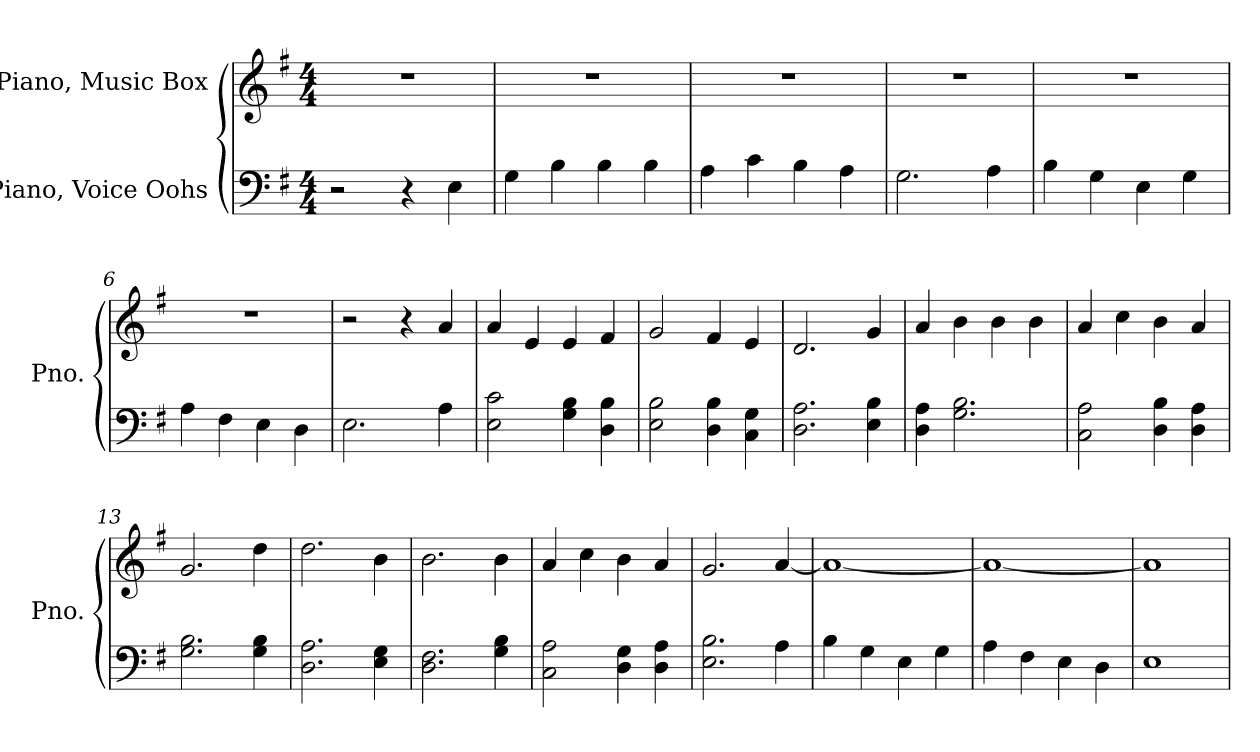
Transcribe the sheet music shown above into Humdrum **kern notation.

**kern	**kern
*part2	*part1
*staff2	*staff1
*I"Piano, Voice Oohs	*I"Piano, Music Box
*I'Pno.	*I'Pno.
*clefF4	*clefG2
*k[f#]	*k[f#]
*M4/4	*M4/4
*MM90	*MM90
=1	=1
2r	1r
4r	.
4E\	.
=2	=2
4G\	1r
4B\	.
4B\	.
4B\	.
=3	=3
4A\	1r
4c\	.
4B\	.
4A\	.
=4	=4
2.G\	1r
4A\	.
=5	=5
4B\	1r
4G\	.
4E\	.
4G\	.
=6	=6
4A\	1r
4F#\	.
4E\	.
4D\	.
=7	=7
2.E\	2r
.	4r
4A\	4a/
!!LO:LB:g=z
=8	=8
2E\ 2c\	4a/
.	4e/
4G\ 4B\	4e/
4D\ 4B\	4f#/
=9	=9
2E\ 2B\	2g/
4D\ 4B\	4f#/
4C\ 4G\	4e/
=10	=10
2.D\ 2.A\	2.d/
4E\ 4B\	4g/
=11	=11
4D\ 4A\	4a/
2.G\ 2.B\	4b\
.	4b\
.	4b\
=12	=12
2C\ 2A\	4a/
.	4cc\
4D\ 4B\	4b\
4D\ 4A\	4a/
=13	=13
2.G\ 2.B\	2.g/
4G\ 4B\	4dd\
=14	=14
2.D\ 2.A\	2.dd\
4E\ 4G\	4b\
=15	=15
2.D\ 2.F#\	2.b\
4G\ 4B\	4b\
=16	=16
2C\ 2A\	4a/
.	4cc\
4D\ 4G\	4b\
4D\ 4A\	4a/
=17	=17
2.E\ 2.B\	2.g/
4A\	[4a/
!!LO:LB:g=z
=18	=18
4B\	1a_
4G\	.
4E\	.
4G\	.
=19	=19
4A\	1a_
4F#\	.
4E\	.
4D\	.
=20	=20
1E	1a]
=	=
*-	*-
